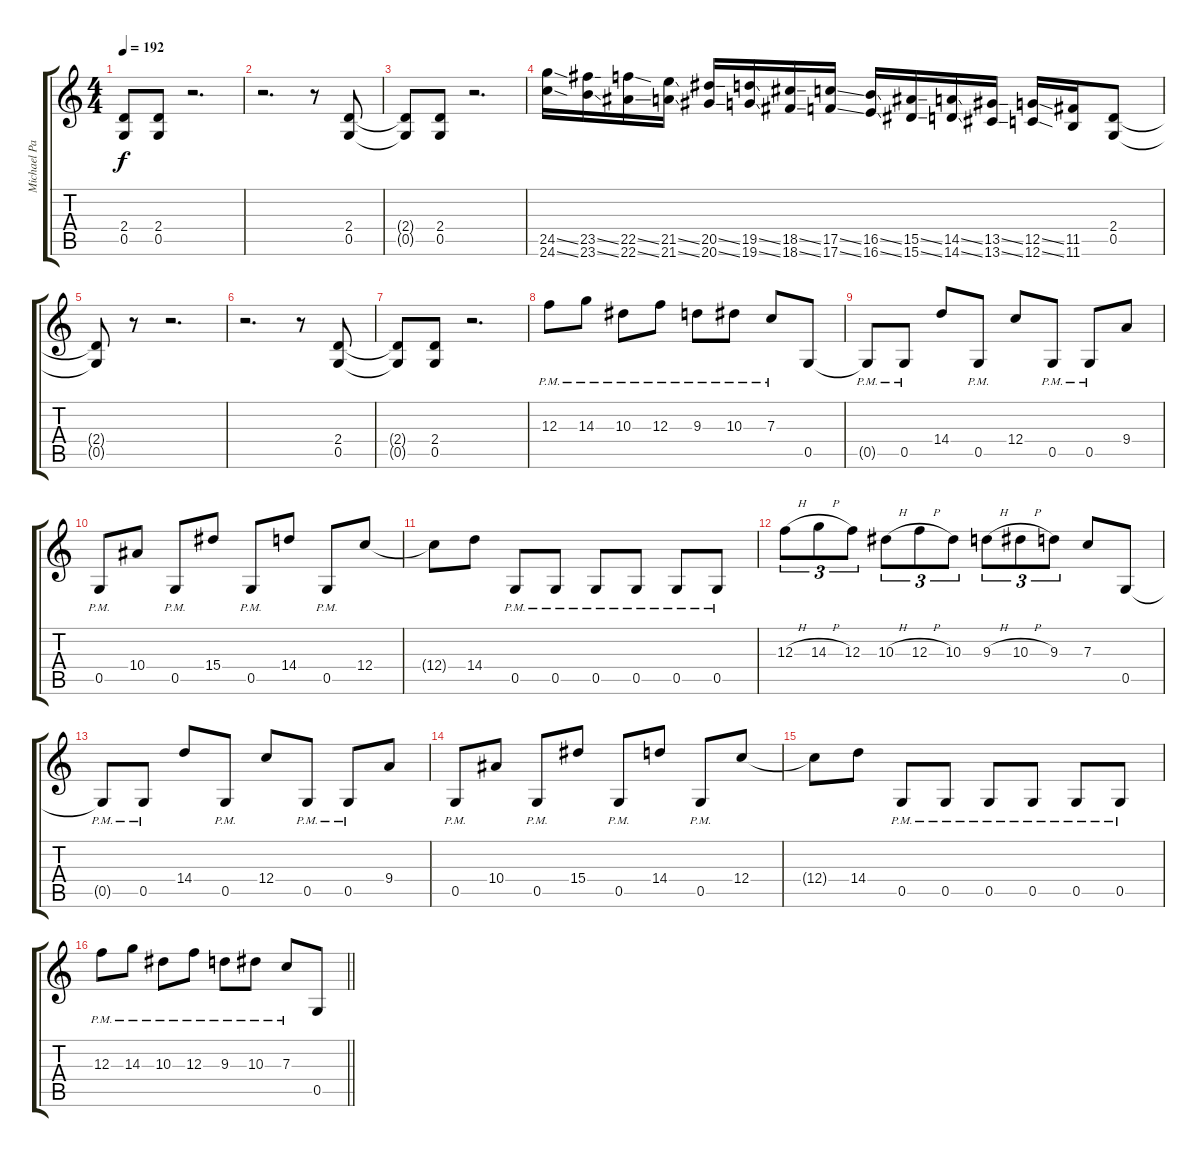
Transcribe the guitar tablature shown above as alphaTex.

\track ("Michael Padget" "Michael Pa") {instrument distortionguitar}
\staff {score tabs}
\tuning (D4 A3 F3 C3 G2 C2) {hide}
\ts (4 4)
\tempo 192
\clef g2
\ks c
(2.4 0.5).8{dy f instrument distortionguitar} (2.4 0.5).8 r.2{d} |
r.2{d} r.8 (2.4 0.5).8 |
(2.4{t} 0.5{t}).8 (2.4 0.5).8 r.2{d} |
(24.5{ss} 24.6{ss}).16 (23.5{ss} 23.6{ss}).16 (22.5{ss} 22.6{ss}).16 (21.5{ss} 21.6{ss}).16 (20.5{ss} 20.6{ss}).16 (19.5{ss} 19.6{ss}).16 (18.5{ss} 18.6{ss}).16 (17.5{ss} 17.6{ss}).16 (16.5{ss} 16.6{ss}).16 (15.5{ss} 15.6{ss}).16 (14.5{ss} 14.6{ss}).16 (13.5{ss} 13.6{ss}).16 (12.5{ss} 12.6{ss}).16 (11.5 11.6).16 (2.4 0.5).8 |
(2.4{t} 0.5{t}).8 r.8 r.2{d} |
r.2{d} r.8 (2.4 0.5).8 |
(2.4{t} 0.5{t}).8 (2.4 0.5).8 r.2{d} |
12.3{pm}.8 14.3{pm}.8 10.3{pm}.8 12.3{pm}.8 9.3{pm}.8 10.3{pm}.8 7.3{pm}.8 0.5.8 |
0.5{pm t}.8 0.5{pm}.8 14.4.8 0.5{pm}.8 12.4.8 0.5{pm}.8 0.5{pm}.8 9.4.8 |
0.5{pm}.8 10.4.8 0.5{pm}.8 15.4.8 0.5{pm}.8 14.4.8 0.5{pm}.8 12.4.8 |
12.4{t}.8 14.4.8 0.5{pm}.8 0.5{pm}.8 0.5{pm}.8 0.5{pm}.8 0.5{pm}.8 0.5{pm}.8 |
12.3{h}.8{tu (3 2)} 14.3{h}.8{tu (3 2)} 12.3.8{tu (3 2)} 10.3{h}.8{tu (3 2)} 12.3{h}.8{tu (3 2)} 10.3.8{tu (3 2)} 9.3{h}.8{tu (3 2)} 10.3{h}.8{tu (3 2)} 9.3.8{tu (3 2)} 7.3.8 0.5.8 |
0.5{pm t}.8 0.5{pm}.8 14.4.8 0.5{pm}.8 12.4.8 0.5{pm}.8 0.5{pm}.8 9.4.8 |
0.5{pm}.8 10.4.8 0.5{pm}.8 15.4.8 0.5{pm}.8 14.4.8 0.5{pm}.8 12.4.8 |
12.4{t}.8 14.4.8 0.5{pm}.8 0.5{pm}.8 0.5{pm}.8 0.5{pm}.8 0.5{pm}.8 0.5{pm}.8 |
\barLineRight lightlight
12.3{pm}.8 14.3{pm}.8 10.3{pm}.8 12.3{pm}.8 9.3{pm}.8 10.3{pm}.8 7.3{pm}.8 0.5.8
